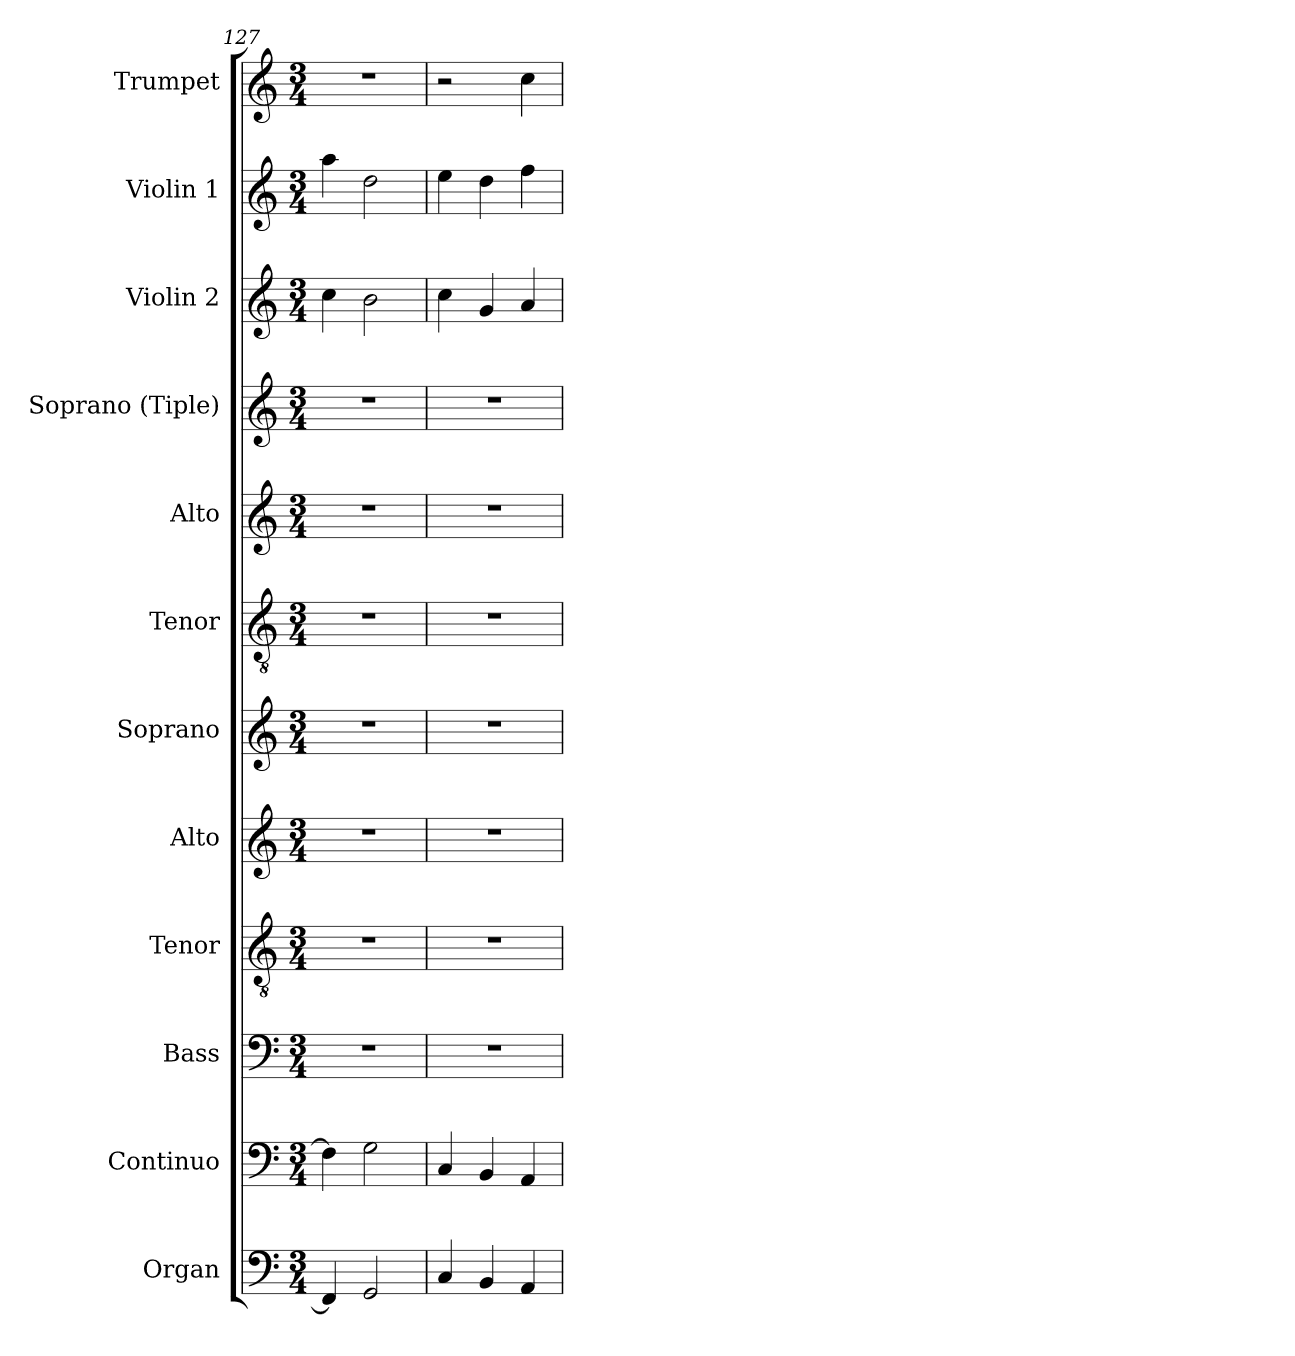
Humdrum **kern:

**kern	**kern	**kern	**kern	**kern	**kern	**kern	**kern	**kern	**kern	**kern	**kern
*part12	*part11	*part10	*part9	*part8	*part7	*part6	*part5	*part4	*part3	*part2	*part1
*staff12	*staff11	*staff10	*staff9	*staff8	*staff7	*staff6	*staff5	*staff4	*staff3	*staff2	*staff1
*I"Organ	*I"Continuo	*I"Bass	*I"Tenor	*I"Alto	*I"Soprano	*I"Tenor	*I"Alto	*I"Soprano (Tiple)	*I"Violin 2	*I"Violin 1	*I"Trumpet
*I'Org.	*I'Cont.	*I'B.	*I'T.	*I'A.	*I'S.	*I'T.	*I'A.	*I'S.	*I'Vln. 2	*I'Vln. 1	*I'Tpt.
*clefF4	*clefF4	*clefF4	*clefGv2	*clefG2	*clefG2	*clefGv2	*clefG2	*clefG2	*clefG2	*clefG2	*clefG2
*	*	*	*ITrd7c12	*	*	*ITrd7c12	*	*	*	*	*
*k[]	*k[]	*k[]	*k[]	*k[]	*k[]	*k[]	*k[]	*k[]	*k[]	*k[]	*k[]
*C:	*C:	*C:	*C:	*C:	*C:	*C:	*C:	*C:	*C:	*C:	*C:
*M3/4	*M3/4	*M3/4	*M3/4	*M3/4	*M3/4	*M3/4	*M3/4	*M3/4	*M3/4	*M3/4	*M3/4
=127	=127	=127	=127	=127	=127	=127	=127	=127	=127	=127	=127
!	!	!LO:N:vis=1	!LO:N:vis=1	!LO:N:vis=1	!LO:N:vis=1	!LO:N:vis=1	!LO:N:vis=1	!LO:N:vis=1	!	!	!LO:N:vis=1
4FFi/]	4Fi\]	2.r	2.r	2.r	2.r	2.r	2.r	2.r	4cci\	4aai\	2.r
2GGi/	2Gi\	.	.	.	.	.	.	.	2bi\	2ddi\	.
!!LO:LB:g=z
=128	=128	=128	=128	=128	=128	=128	=128	=128	=128	=128	=128
!	!	!LO:N:vis=1	!LO:N:vis=1	!LO:N:vis=1	!LO:N:vis=1	!LO:N:vis=1	!LO:N:vis=1	!LO:N:vis=1	!	!	!
4Ci/	4Ci/	2.r	2.r	2.r	2.r	2.r	2.r	2.r	4cci\	4eei\	2r
4BBi/	4BBi/	.	.	.	.	.	.	.	4gi/	4ddi\	.
4AAi/	4AAi/	.	.	.	.	.	.	.	4ai/	4ffi\	4cci\
=	=	=	=	=	=	=	=	=	=	=	=
*-	*-	*-	*-	*-	*-	*-	*-	*-	*-	*-	*-
